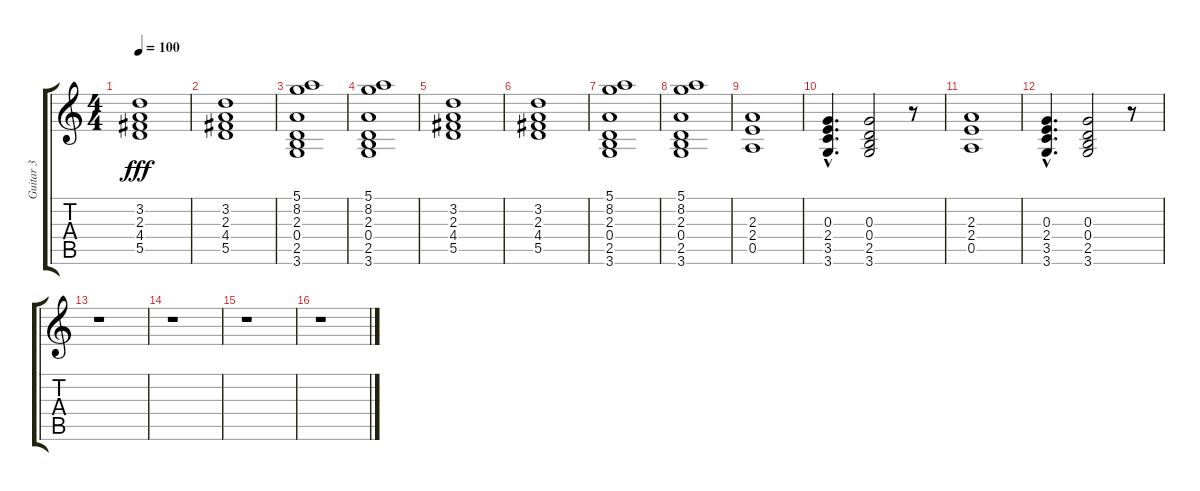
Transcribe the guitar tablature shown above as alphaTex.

\track ("Guitar 3" "Guitar 3") {instrument distortionguitar}
\staff {score tabs}
\tuning (E4 B3 G3 D3 A2 E2) {hide}
\ts (4 4)
\tempo 100
\clef g2
\ks c
(3.2 2.3 4.4 5.5).1{dy fff} |
(3.2 2.3 4.4 5.5).1 |
(5.1 8.2 2.3 0.4 2.5 3.6).1 |
(5.1 8.2 2.3 0.4 2.5 3.6).1 |
(3.2 2.3 4.4 5.5).1 |
(3.2 2.3 4.4 5.5).1 |
(5.1 8.2 2.3 0.4 2.5 3.6).1 |
(5.1 8.2 2.3 0.4 2.5 3.6).1 |
(2.3 2.4 0.5).1 |
(0.3{hac} 2.4{hac} 3.5{hac} 3.6{hac}).4{d} (0.3 0.4 2.5 3.6).2 r.8 |
(2.3 2.4 0.5).1 |
(0.3{hac} 2.4{hac} 3.5{hac} 3.6{hac}).4{d} (0.3 0.4 2.5 3.6).2 r.8 |
r.1 |
r.1 |
r.1 |
r.1
